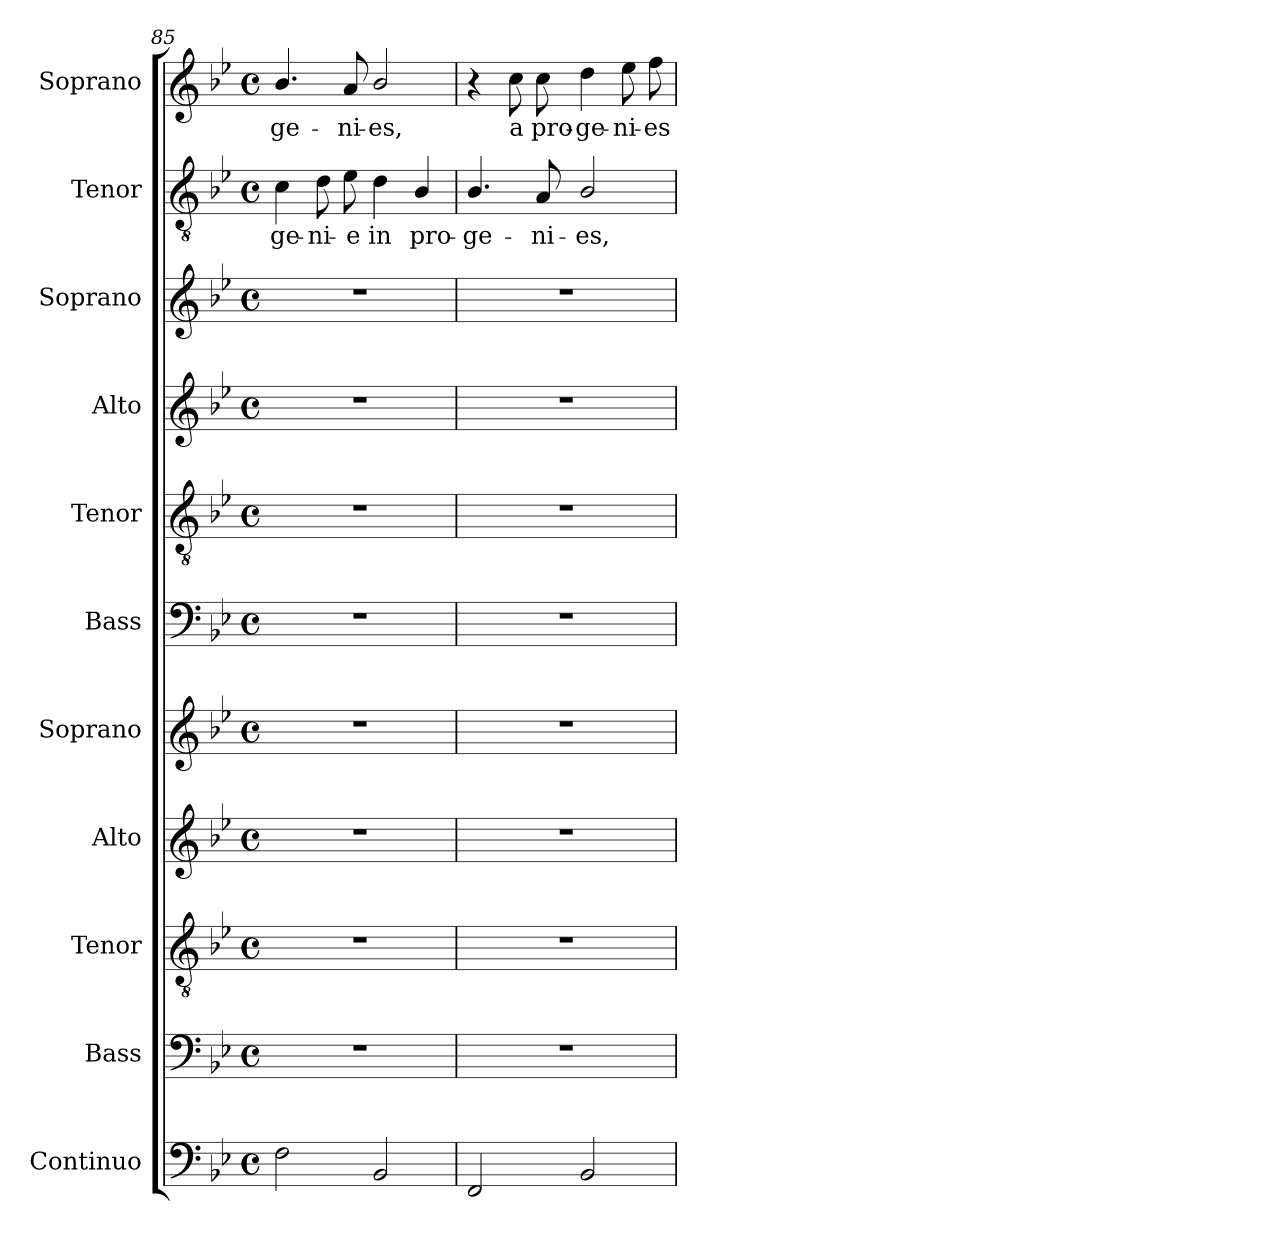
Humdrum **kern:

**kern	**kern	**kern	**kern	**kern	**kern	**kern	**kern	**kern	**kern	**text	**kern	**text
*part11	*part10	*part9	*part8	*part7	*part6	*part5	*part4	*part3	*part2	*part2	*part1	*part1
*staff11	*staff10	*staff9	*staff8	*staff7	*staff6	*staff5	*staff4	*staff3	*staff2	*staff2	*staff1	*staff1
*I"Continuo	*I"Bass	*I"Tenor	*I"Alto	*I"Soprano	*I"Bass	*I"Tenor	*I"Alto	*I"Soprano	*I"Tenor	*	*I"Soprano	*
*I'Cont.	*I'B.	*I'T.	*I'A.	*I'S.	*I'B.	*I'T.	*I'A.	*I'S.	*I'T.	*	*I'S.	*
*clefF4	*clefF4	*clefGv2	*clefG2	*clefG2	*clefF4	*clefGv2	*clefG2	*clefG2	*clefGv2	*	*clefG2	*
*	*	*ITrd7c12	*	*	*	*ITrd7c12	*	*	*ITrd7c12	*	*	*
*k[b-e-]	*k[b-e-]	*k[b-e-]	*k[b-e-]	*k[b-e-]	*k[b-e-]	*k[b-e-]	*k[b-e-]	*k[b-e-]	*k[b-e-]	*	*k[b-e-]	*
*B-:	*B-:	*B-:	*B-:	*B-:	*B-:	*B-:	*B-:	*B-:	*B-:	*	*B-:	*
*M4/4	*M4/4	*M4/4	*M4/4	*M4/4	*M4/4	*M4/4	*M4/4	*M4/4	*M4/4	*	*M4/4	*
*met(c)	*met(c)	*met(c)	*met(c)	*met(c)	*met(c)	*met(c)	*met(c)	*met(c)	*met(c)	*	*met(c)	*
=85	=85	=85	=85	=85	=85	=85	=85	=85	=85	=85	=85	=85
!	!	!	!	!	!	!	!	!	!	!LO:LY:b:color=#000000	!	!
!	!	!	!	!	!	!	!	!	!	!	!	!LO:LY:b:color=#000000
2Fi\	1r	1r	1r	1r	1r	1r	1r	1r	4Ci\	-ge-	4.b-i/	-ge-
!	!	!	!	!	!	!	!	!	!	!LO:LY:b:color=#000000	!	!
.	.	.	.	.	.	.	.	.	8Di\	-ni-	.	.
!	!	!	!	!	!	!	!	!	!	!LO:LY:b:color=#000000	!	!
!	!	!	!	!	!	!	!	!	!	!	!	!LO:LY:b:color=#000000
.	.	.	.	.	.	.	.	.	8E-i\	-e	8ai/	-ni-
!	!	!	!	!	!	!	!	!	!	!LO:LY:b:color=#000000	!	!
!	!	!	!	!	!	!	!	!	!	!	!	!LO:LY:b:color=#000000
2BB-i/	.	.	.	.	.	.	.	.	4Di\	in	2b-i/	-es,
!	!	!	!	!	!	!	!	!	!	!LO:LY:b:color=#000000	!	!
.	.	.	.	.	.	.	.	.	4BB-i/	pro-	.	.
=86	=86	=86	=86	=86	=86	=86	=86	=86	=86	=86	=86	=86
!	!	!	!	!	!	!	!	!	!	!LO:LY:b:color=#000000	!	!
2FFi/	1r	1r	1r	1r	1r	1r	1r	1r	4.BB-i/	-ge-	4r	.
!	!	!	!	!	!	!	!	!	!	!	!	!LO:LY:b:color=#000000
.	.	.	.	.	.	.	.	.	.	.	8cci\	a
!	!	!	!	!	!	!	!	!	!	!LO:LY:b:color=#000000	!	!
!	!	!	!	!	!	!	!	!	!	!	!	!LO:LY:b:color=#000000
.	.	.	.	.	.	.	.	.	8AAi/	-ni-	8cci\	pro-
!	!	!	!	!	!	!	!	!	!	!LO:LY:b:color=#000000	!	!
!	!	!	!	!	!	!	!	!	!	!	!	!LO:LY:b:color=#000000
2BB-i/	.	.	.	.	.	.	.	.	2BB-i/	-es,	4ddi\	-ge-
!	!	!	!	!	!	!	!	!	!	!	!	!LO:LY:b:color=#000000
.	.	.	.	.	.	.	.	.	.	.	8ee-i\	-ni-
!	!	!	!	!	!	!	!	!	!	!	!	!LO:LY:b:color=#000000
.	.	.	.	.	.	.	.	.	.	.	8ffi\	-es
=	=	=	=	=	=	=	=	=	=	=	=	=
*-	*-	*-	*-	*-	*-	*-	*-	*-	*-	*-	*-	*-
